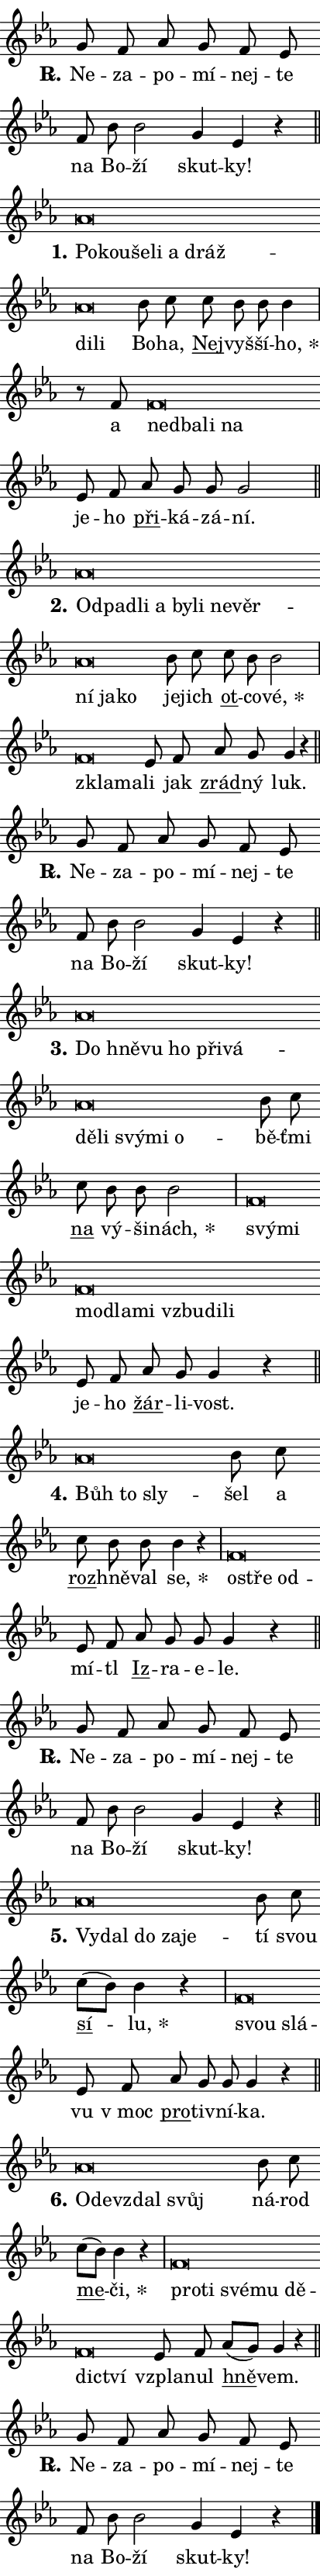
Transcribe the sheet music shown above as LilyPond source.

\version "2.24.0"
\header { tagline = "" }
\paper {
  indent = 0\cm
  top-margin = 0\cm
  right-margin = 0\cm
  bottom-margin = 0\cm
  left-margin = 0\cm
  paper-width = 7\cm
  page-breaking = #ly:one-page-breaking
  system-system-spacing.basic-distance = #11
  score-system-spacing.basic-distance = #11
  ragged-last = ##f
}


%% Author: Thomas Morley
%% https://lists.gnu.org/archive/html/lilypond-user/2020-05/msg00002.html
#(define (line-position grob)
"Returns position of @var[grob} in current system:
   @code{'start}, if at first time-step
   @code{'end}, if at last time-step
   @code{'middle} otherwise
"
  (let* ((col (ly:item-get-column grob))
         (ln (ly:grob-object col 'left-neighbor))
         (rn (ly:grob-object col 'right-neighbor))
         (col-to-check-left (if (ly:grob? ln) ln col))
         (col-to-check-right (if (ly:grob? rn) rn col))
         (break-dir-left
           (and
             (ly:grob-property col-to-check-left 'non-musical #f)
             (ly:item-break-dir col-to-check-left)))
         (break-dir-right
           (and
             (ly:grob-property col-to-check-right 'non-musical #f)
             (ly:item-break-dir col-to-check-right))))
        (cond ((eqv? 1 break-dir-left) 'start)
              ((eqv? -1 break-dir-right) 'end)
              (else 'middle))))

#(define (tranparent-at-line-position vctor)
  (lambda (grob)
  "Relying on @code{line-position} select the relevant enry from @var{vctor}.
Used to determine transparency,"
    (case (line-position grob)
      ((end) (not (vector-ref vctor 0)))
      ((middle) (not (vector-ref vctor 1)))
      ((start) (not (vector-ref vctor 2))))))

noteHeadBreakVisibility =
#(define-music-function (break-visibility)(vector?)
"Makes @code{NoteHead}s transparent relying on @var{break-visibility}"
#{
  \override NoteHead.transparent =
    #(tranparent-at-line-position break-visibility)
#})

#(define delete-ledgers-for-transparent-note-heads
  (lambda (grob)
    "Reads whether a @code{NoteHead} is transparent.
If so this @code{NoteHead} is removed from @code{'note-heads} from
@var{grob}, which is supposed to be @code{LedgerLineSpanner}.
As a result ledgers are not printed for this @code{NoteHead}"
    (let* ((nhds-array (ly:grob-object grob 'note-heads))
           (nhds-list
             (if (ly:grob-array? nhds-array)
                 (ly:grob-array->list nhds-array)
                 '()))
           ;; Relies on the transparent-property being done before
           ;; Staff.LedgerLineSpanner.after-line-breaking is executed.
           ;; This is fragile ...
           (to-keep
             (remove
               (lambda (nhd)
                 (ly:grob-property nhd 'transparent #f))
               nhds-list)))
      ;; TODO find a better method to iterate over grob-arrays, similiar
      ;; to filter/remove etc for lists
      ;; For now rebuilt from scratch
      (set! (ly:grob-object grob 'note-heads)  '())
      (for-each
        (lambda (nhd)
          (ly:pointer-group-interface::add-grob grob 'note-heads nhd))
        to-keep))))

hideNotes = {
  \noteHeadBreakVisibility #begin-of-line-visible
}
unHideNotes = {
  \noteHeadBreakVisibility #all-visible
}

% work-around for resetting accidentals
% https://lilypond.org/doc/v2.23/Documentation/notation/displaying-rhythms#unmetered-music
cadenzaMeasure = {
  \cadenzaOff
  \partial 1024 s1024
  \cadenzaOn
}

#(define-markup-command (accent layout props text) (markup?)
  "Underline accented syllable"
  (interpret-markup layout props
    #{\markup \override #'(offset . 4.3) \underline { #text }#}))

responsum = \markup \concat {
  "R" \hspace #-1.05 \path #0.1 #'((moveto 0 0.07) (lineto 0.9 0.8)) \hspace #0.05 "."
}

\layout {
    \context {
        \Staff
        \remove "Time_signature_engraver"
        \override LedgerLineSpanner.after-line-breaking = #delete-ledgers-for-transparent-note-heads
    }
    \context {
        \Voice {
            \override NoteHead.output-attributes = #'((class . "notehead"))
            \override Hairpin.height = #0.55
        }
    }
    \context {
        \Lyrics {
            \override StanzaNumber.output-attributes = #'((class . "stanzanumber"))
            \override LyricSpace.minimum-distance = #0.9
            \override LyricText.font-name = #"TeX Gyre Schola"
            \override LyricText.font-size = 1
            \override StanzaNumber.font-name = #"TeX Gyre Schola Bold"
            \override StanzaNumber.font-size = 1
        }
    }
}

% magnetic-lyrics.ily
%
%   written by
%     Jean Abou Samra <jean@abou-samra.fr>
%     Werner Lemberg <wl@gnu.org>
%
%   adapted by
%     Jiri Hon <jiri.hon@gmail.com>
%
% Version 2022-Apr-15

% https://www.mail-archive.com/lilypond-user@gnu.org/msg149350.html

#(define (Left_hyphen_pointer_engraver context)
   "Collect syllable-hyphen-syllable occurrences in lyrics and store
them in properties.  This engraver only looks to the left.  For
example, if the lyrics input is @code{foo -- bar}, it does the
following.

@itemize @bullet
@item
Set the @code{text} property of the @code{LyricHyphen} grob between
@q{foo} and @q{bar} to @code{foo}.

@item
Set the @code{left-hyphen} property of the @code{LyricText} grob with
text @q{foo} to the @code{LyricHyphen} grob between @q{foo} and
@q{bar}.
@end itemize

Use this auxiliary engraver in combination with the
@code{lyric-@/text::@/apply-@/magnetic-@/offset!} hook."
   (let ((hyphen #f)
         (text #f))
     (make-engraver
      (acknowledgers
       ((lyric-syllable-interface engraver grob source-engraver)
        (set! text grob)))
      (end-acknowledgers
       ((lyric-hyphen-interface engraver grob source-engraver)
        ;(when (not (grob::has-interface grob 'lyric-space-interface))
          (set! hyphen grob)));)
      ((stop-translation-timestep engraver)
       (when (and text hyphen)
         (ly:grob-set-object! text 'left-hyphen hyphen))
       (set! text #f)
       (set! hyphen #f)))))

#(define (lyric-text::apply-magnetic-offset! grob)
   "If the space between two syllables is less than the value in
property @code{LyricText@/.details@/.squash-threshold}, move the right
syllable to the left so that it gets concatenated with the left
syllable.

Use this function as a hook for
@code{LyricText@/.after-@/line-@/breaking} if the
@code{Left_@/hyphen_@/pointer_@/engraver} is active."
   (let ((hyphen (ly:grob-object grob 'left-hyphen #f)))
     (when hyphen
       (let ((left-text (ly:spanner-bound hyphen LEFT)))
         (when (grob::has-interface left-text 'lyric-syllable-interface)
           (let* ((common (ly:grob-common-refpoint grob left-text X))
                  (this-x-ext (ly:grob-extent grob common X))
                  (left-x-ext
                   (begin
                     ;; Trigger magnetism for left-text.
                     (ly:grob-property left-text 'after-line-breaking)
                     (ly:grob-extent left-text common X)))
                  ;; `delta` is the gap width between two syllables.
                  (delta (- (interval-start this-x-ext)
                            (interval-end left-x-ext)))
                  (details (ly:grob-property grob 'details))
                  (threshold (assoc-get 'squash-threshold details 0.2)))
             (when (< delta threshold)
               (let* (;; We have to manipulate the input text so that
                      ;; ligatures crossing syllable boundaries are not
                      ;; disabled.  For languages based on the Latin
                      ;; script this is essentially a beautification.
                      ;; However, for non-Western scripts it can be a
                      ;; necessity.
                      (lt (ly:grob-property left-text 'text))
                      (rt (ly:grob-property grob 'text))
                      (is-space (grob::has-interface hyphen 'lyric-space-interface))
                      (space (if is-space " " ""))
                      (space-markup (grob-interpret-markup grob " "))
                      (space-size (interval-length (ly:stencil-extent space-markup X)))
                      (extra-delta (if is-space space-size 0))
                      ;; Append new syllable.
                      (ltrt-space (if (and (string? lt) (string? rt))
                                (string-append lt space rt)
                                (make-concat-markup (list lt space rt))))
                      ;; Right-align `ltrt` to the right side.
                      (ltrt-space-markup (grob-interpret-markup
                               grob
                               (make-translate-markup
                                (cons (interval-length this-x-ext) 0)
                                (make-right-align-markup ltrt-space)))))
                 (begin
                   ;; Don't print `left-text`.
                   (ly:grob-set-property! left-text 'stencil #f)
                   ;; Set text and stencil (which holds all collected
                   ;; syllables so far) and shift it to the left.
                   (ly:grob-set-property! grob 'text ltrt-space)
                   (ly:grob-set-property! grob 'stencil ltrt-space-markup)
                   (ly:grob-translate-axis! grob (- (- delta extra-delta)) X))))))))))


#(define (lyric-hyphen::displace-bounds-first grob)
   ;; Make very sure this callback isn't triggered too early.
   (let ((left (ly:spanner-bound grob LEFT))
         (right (ly:spanner-bound grob RIGHT)))
     (ly:grob-property left 'after-line-breaking)
     (ly:grob-property right 'after-line-breaking)
     (ly:lyric-hyphen::print grob)))

squashThreshold = #0.4

\layout {
  \context {
    \Lyrics
    \consists #Left_hyphen_pointer_engraver
    \override LyricText.after-line-breaking =
      #lyric-text::apply-magnetic-offset!
    \override LyricHyphen.stencil = #lyric-hyphen::displace-bounds-first
    \override LyricText.details.squash-threshold = \squashThreshold
    \override LyricHyphen.minimum-distance = 0
    \override LyricHyphen.minimum-length = \squashThreshold
  }
}

squash = \override LyricText.details.squash-threshold = 9999
unSquash = \override LyricText.details.squash-threshold = \squashThreshold

left = \override LyricText.self-alignment-X = #LEFT
unLeft = \revert LyricText.self-alignment-X

starOffset = #(lambda (grob) 
                (let ((x_offset (ly:self-alignment-interface::aligned-on-x-parent grob)))
                  (if (= x_offset 0) 0 (+ x_offset 1.2))))

star = #(define-music-function (syllable)(string?)
"Append star separator at the end of a syllable"
#{
  \once \override LyricText.X-offset = #starOffset
  \lyricmode { \markup {
    #syllable
    \override #'((font-name . "TeX Gyre Schola Bold")) \hspace #0.2 \lower #0.65 \larger "*"
  } }
#})

starAccent = #(define-music-function (syllable)(string?)
"Append star separator at the end of a syllable and make accent"
#{
  \once \override LyricText.X-offset = #starOffset
  \lyricmode { \markup {
    \accent #syllable
    \override #'((font-name . "TeX Gyre Schola Bold")) \hspace #0.2 \lower #0.65 \larger "*"
  } }
#})

breath = #(define-music-function (syllable)(string?)
"Append breathing indicator at the end of a syllable"
#{
  \lyricmode { \markup { #syllable "+" } }
#})

optionalBreath = #(define-music-function (syllable)(string?)
"Append optional breathing indicator at the end of a syllable"
#{
  \lyricmode { \markup { #syllable "(+)" } }
#})


\score {
    <<
        \new Voice = "melody" { \cadenzaOn \key es \major \relative { g'8 f as g f es \bar "" f bes bes2 g4 es r \cadenzaMeasure \bar "||" \break } }
        \new Lyrics \lyricsto "melody" { \lyricmode { \set stanza = \responsum
Ne -- za -- po -- mí -- nej -- te na Bo -- ží skut -- ky! } }
    >>
    \layout {}
}

\score {
    <<
        \new Voice = "melody" { \cadenzaOn \key es \major \relative { as'\breve*1/16 \hideNotes \breve*1/16 \bar "" \breve*1/16 \bar "" \breve*1/16 \bar "" \breve*1/16 \bar "" \breve*1/16 \bar "" \breve*1/16 \breve*1/16 \bar "" \unHideNotes bes8 c \bar "" c bes bes bes4 \cadenzaMeasure \bar "|" r8 f8 f\breve*1/16 \hideNotes \breve*1/16 \bar "" \breve*1/16 \breve*1/16 \bar "" \unHideNotes es8 f \bar "" as g g g2 \cadenzaMeasure \bar "||" \break } }
        \new Lyrics \lyricsto "melody" { \lyricmode { \set stanza = "1."
\left Po -- \squash kou -- še -- li a dráž -- di -- li \unLeft \unSquash Bo -- ha, \markup \accent Nej -- vyš -- ší -- \star ho, a \left ne -- \squash dba -- li na \unLeft \unSquash je -- ho \markup \accent při -- ká -- zá -- ní. } }
    >>
    \layout {}
}

\score {
    <<
        \new Voice = "melody" { \cadenzaOn \key es \major \relative { as'\breve*1/16 \hideNotes \breve*1/16 \bar "" \breve*1/16 \bar "" \breve*1/16 \bar "" \breve*1/16 \bar "" \breve*1/16 \bar "" \breve*1/16 \bar "" \breve*1/16 \bar "" \breve*1/16 \bar "" \breve*1/16 \breve*1/16 \bar "" \unHideNotes bes8 c \bar "" c bes bes2 \cadenzaMeasure \bar "|" f\breve*1/16 \hideNotes \breve*1/16 \bar "" \unHideNotes es8 f \bar "" as g g4 r \cadenzaMeasure \bar "||" \break } }
        \new Lyrics \lyricsto "melody" { \lyricmode { \set stanza = "2."
\left Od -- \squash pa -- dli a by -- li ne -- věr -- ní ja -- ko \unLeft \unSquash je -- jich \markup \accent ot -- co -- \star vé, \left zkla -- \squash ma -- \unLeft \unSquash li jak \markup \accent zrád -- ný luk. } }
    >>
    \layout {}
}

\score {
    <<
        \new Voice = "melody" { \cadenzaOn \key es \major \relative { g'8 f as g f es \bar "" f bes bes2 g4 es r \cadenzaMeasure \bar "||" \break } }
        \new Lyrics \lyricsto "melody" { \lyricmode { \set stanza = \responsum
Ne -- za -- po -- mí -- nej -- te na Bo -- ží skut -- ky! } }
    >>
    \layout {}
}

\score {
    <<
        \new Voice = "melody" { \cadenzaOn \key es \major \relative { as'\breve*1/16 \hideNotes \breve*1/16 \bar "" \breve*1/16 \bar "" \breve*1/16 \bar "" \breve*1/16 \bar "" \breve*1/16 \bar "" \breve*1/16 \bar "" \breve*1/16 \bar "" \breve*1/16 \bar "" \breve*1/16 \breve*1/16 \bar "" \unHideNotes bes8 c \bar "" c bes bes bes2 \cadenzaMeasure \bar "|" f\breve*1/16 \hideNotes \breve*1/16 \bar "" \breve*1/16 \bar "" \breve*1/16 \bar "" \breve*1/16 \bar "" \breve*1/16 \bar "" \breve*1/16 \breve*1/16 \bar "" \unHideNotes es8 f \bar "" as g g4 r \cadenzaMeasure \bar "||" \break } }
        \new Lyrics \lyricsto "melody" { \lyricmode { \set stanza = "3."
\left Do \squash hně -- vu ho při -- vá -- dě -- li svý -- mi o -- \unLeft \unSquash bě -- ťmi \markup \accent na vý -- ši -- \star nách, \left svý -- \squash mi mo -- dla -- mi vzbu -- di -- li \unLeft \unSquash je -- ho \markup \accent žár -- li -- vost. } }
    >>
    \layout {}
}

\score {
    <<
        \new Voice = "melody" { \cadenzaOn \key es \major \relative { as'\breve*1/16 \hideNotes \breve*1/16 \breve*1/16 \bar "" \unHideNotes bes8 c \bar "" c bes bes bes4 r \cadenzaMeasure \bar "|" f\breve*1/16 \hideNotes \breve*1/16 \breve*1/16 \bar "" \unHideNotes es8 f \bar "" as g g g4 r \cadenzaMeasure \bar "||" \break } }
        \new Lyrics \lyricsto "melody" { \lyricmode { \set stanza = "4."
\left Bůh \squash to sly -- \unLeft \unSquash šel a \markup \accent roz -- hně -- val \star se, \left o -- \squash stře od -- \unLeft \unSquash mí -- tl \markup \accent Iz -- ra -- e -- le. } }
    >>
    \layout {}
}

\score {
    <<
        \new Voice = "melody" { \cadenzaOn \key es \major \relative { g'8 f as g f es \bar "" f bes bes2 g4 es r \cadenzaMeasure \bar "||" \break } }
        \new Lyrics \lyricsto "melody" { \lyricmode { \set stanza = \responsum
Ne -- za -- po -- mí -- nej -- te na Bo -- ží skut -- ky! } }
    >>
    \layout {}
}

\score {
    <<
        \new Voice = "melody" { \cadenzaOn \key es \major \relative { as'\breve*1/16 \hideNotes \breve*1/16 \bar "" \breve*1/16 \bar "" \breve*1/16 \breve*1/16 \bar "" \unHideNotes bes8 c \bar "" c[( bes)] bes4 r \cadenzaMeasure \bar "|" f\breve*1/16 \hideNotes \breve*1/16 \bar "" \unHideNotes es8 f \bar "" as g g g4 r \cadenzaMeasure \bar "||" \break } }
        \new Lyrics \lyricsto "melody" { \lyricmode { \set stanza = "5."
\left Vy -- \squash dal do za -- je -- \unLeft \unSquash tí svou \markup \accent sí -- \star lu, \left svou \squash slá -- \unLeft \unSquash vu "v moc" \markup \accent pro -- tiv -- ní -- ka. } }
    >>
    \layout {}
}

\score {
    <<
        \new Voice = "melody" { \cadenzaOn \key es \major \relative { as'\breve*1/16 \hideNotes \breve*1/16 \bar "" \breve*1/16 \breve*1/16 \bar "" \unHideNotes bes8 c \bar "" c[( bes)] bes4 r \cadenzaMeasure \bar "|" f\breve*1/16 \hideNotes \breve*1/16 \bar "" \breve*1/16 \bar "" \breve*1/16 \bar "" \breve*1/16 \bar "" \breve*1/16 \breve*1/16 \bar "" \unHideNotes es8 f \bar "" as[( g)] g4 r \cadenzaMeasure \bar "||" \break } }
        \new Lyrics \lyricsto "melody" { \lyricmode { \set stanza = "6."
\left O -- \squash de -- vzdal svůj \unLeft \unSquash ná -- rod \markup \accent me -- \star či, \left pro -- \squash ti své -- mu dě -- dic -- tví \unLeft \unSquash vzpla -- nul \markup \accent hně -- vem. } }
    >>
    \layout {}
}

\score {
    <<
        \new Voice = "melody" { \cadenzaOn \key es \major \relative { g'8 f as g f es \bar "" f bes bes2 g4 es r \cadenzaMeasure \bar "||" \break } \bar "|." }
        \new Lyrics \lyricsto "melody" { \lyricmode { \set stanza = \responsum
Ne -- za -- po -- mí -- nej -- te na Bo -- ží skut -- ky! } }
    >>
    \layout {}
}
